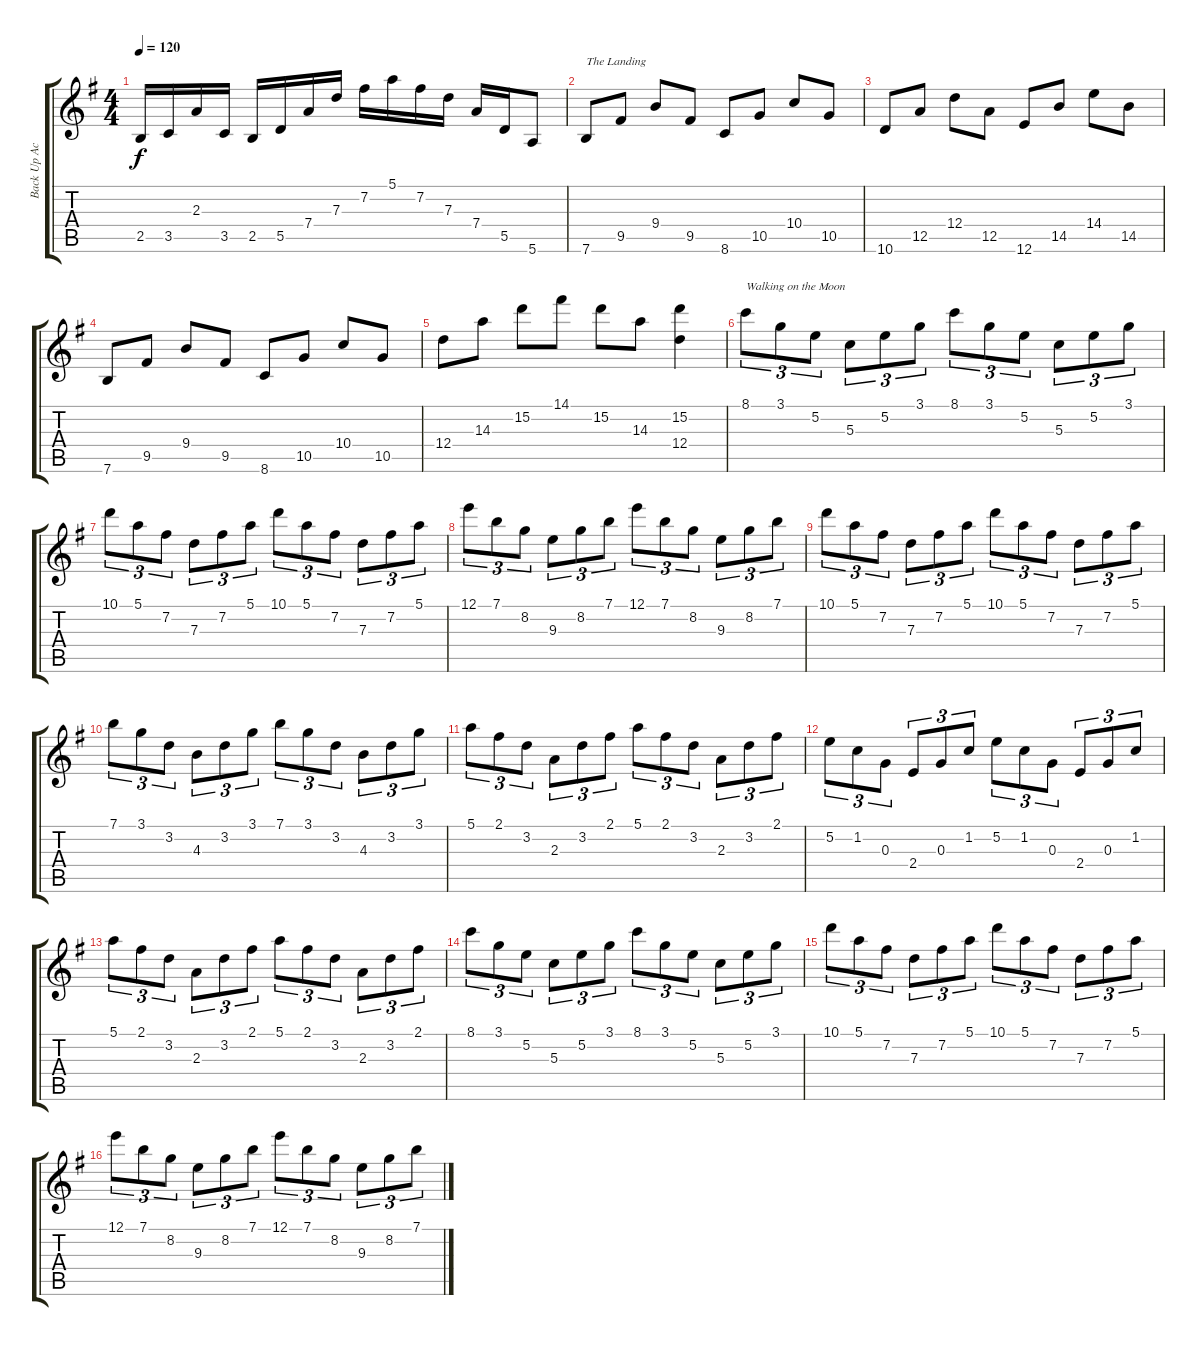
\track ("Back Up Acoustic" "Back Up Ac") {instrument acousticguitarsteel}
\staff {score tabs}
\tuning (E4 B3 G3 D3 A2 E2) {hide}
\ts (4 4)
\tempo 120
\clef g2
\ks g
2.5.16{dy f} 3.5.16 2.3.16 3.5.16 2.5.16 5.5.16 7.4.16 7.3.16 7.2.16 5.1.16 7.2.16 7.3.16 7.4.16 5.5.16 5.6.8 |
7.6.8{txt "The Landing"} 9.5.8 9.4.8 9.5.8 8.6.8 10.5.8 10.4.8 10.5.8 |
10.6.8 12.5.8 12.4.8 12.5.8 12.6.8 14.5.8 14.4.8 14.5.8 |
7.6.8 9.5.8 9.4.8 9.5.8 8.6.8 10.5.8 10.4.8 10.5.8 |
12.4.8 14.3.8 15.2.8 14.1.8 15.2.8 14.3.8 (15.2 12.4).4 |
8.1.8{tu (3 2) txt "Walking on the Moon"} 3.1.8{tu (3 2)} 5.2.8{tu (3 2)} 5.3.8{tu (3 2)} 5.2.8{tu (3 2)} 3.1.8{tu (3 2)} 8.1.8{tu (3 2)} 3.1.8{tu (3 2)} 5.2.8{tu (3 2)} 5.3.8{tu (3 2)} 5.2.8{tu (3 2)} 3.1.8{tu (3 2)} |
10.1.8{tu (3 2)} 5.1.8{tu (3 2)} 7.2.8{tu (3 2)} 7.3.8{tu (3 2)} 7.2.8{tu (3 2)} 5.1.8{tu (3 2)} 10.1.8{tu (3 2)} 5.1.8{tu (3 2)} 7.2.8{tu (3 2)} 7.3.8{tu (3 2)} 7.2.8{tu (3 2)} 5.1.8{tu (3 2)} |
12.1.8{tu (3 2)} 7.1.8{tu (3 2)} 8.2.8{tu (3 2)} 9.3.8{tu (3 2)} 8.2.8{tu (3 2)} 7.1.8{tu (3 2)} 12.1.8{tu (3 2)} 7.1.8{tu (3 2)} 8.2.8{tu (3 2)} 9.3.8{tu (3 2)} 8.2.8{tu (3 2)} 7.1.8{tu (3 2)} |
10.1.8{tu (3 2)} 5.1.8{tu (3 2)} 7.2.8{tu (3 2)} 7.3.8{tu (3 2)} 7.2.8{tu (3 2)} 5.1.8{tu (3 2)} 10.1.8{tu (3 2)} 5.1.8{tu (3 2)} 7.2.8{tu (3 2)} 7.3.8{tu (3 2)} 7.2.8{tu (3 2)} 5.1.8{tu (3 2)} |
7.1.8{tu (3 2)} 3.1.8{tu (3 2)} 3.2.8{tu (3 2)} 4.3.8{tu (3 2)} 3.2.8{tu (3 2)} 3.1.8{tu (3 2)} 7.1.8{tu (3 2)} 3.1.8{tu (3 2)} 3.2.8{tu (3 2)} 4.3.8{tu (3 2)} 3.2.8{tu (3 2)} 3.1.8{tu (3 2)} |
5.1.8{tu (3 2)} 2.1.8{tu (3 2)} 3.2.8{tu (3 2)} 2.3.8{tu (3 2)} 3.2.8{tu (3 2)} 2.1.8{tu (3 2)} 5.1.8{tu (3 2)} 2.1.8{tu (3 2)} 3.2.8{tu (3 2)} 2.3.8{tu (3 2)} 3.2.8{tu (3 2)} 2.1.8{tu (3 2)} |
5.2.8{tu (3 2)} 1.2.8{tu (3 2)} 0.3.8{tu (3 2)} 2.4.8{tu (3 2)} 0.3.8{tu (3 2)} 1.2.8{tu (3 2)} 5.2.8{tu (3 2)} 1.2.8{tu (3 2)} 0.3.8{tu (3 2)} 2.4.8{tu (3 2)} 0.3.8{tu (3 2)} 1.2.8{tu (3 2)} |
5.1.8{tu (3 2)} 2.1.8{tu (3 2)} 3.2.8{tu (3 2)} 2.3.8{tu (3 2)} 3.2.8{tu (3 2)} 2.1.8{tu (3 2)} 5.1.8{tu (3 2)} 2.1.8{tu (3 2)} 3.2.8{tu (3 2)} 2.3.8{tu (3 2)} 3.2.8{tu (3 2)} 2.1.8{tu (3 2)} |
8.1.8{tu (3 2)} 3.1.8{tu (3 2)} 5.2.8{tu (3 2)} 5.3.8{tu (3 2)} 5.2.8{tu (3 2)} 3.1.8{tu (3 2)} 8.1.8{tu (3 2)} 3.1.8{tu (3 2)} 5.2.8{tu (3 2)} 5.3.8{tu (3 2)} 5.2.8{tu (3 2)} 3.1.8{tu (3 2)} |
10.1.8{tu (3 2)} 5.1.8{tu (3 2)} 7.2.8{tu (3 2)} 7.3.8{tu (3 2)} 7.2.8{tu (3 2)} 5.1.8{tu (3 2)} 10.1.8{tu (3 2)} 5.1.8{tu (3 2)} 7.2.8{tu (3 2)} 7.3.8{tu (3 2)} 7.2.8{tu (3 2)} 5.1.8{tu (3 2)} |
12.1.8{tu (3 2)} 7.1.8{tu (3 2)} 8.2.8{tu (3 2)} 9.3.8{tu (3 2)} 8.2.8{tu (3 2)} 7.1.8{tu (3 2)} 12.1.8{tu (3 2)} 7.1.8{tu (3 2)} 8.2.8{tu (3 2)} 9.3.8{tu (3 2)} 8.2.8{tu (3 2)} 7.1.8{tu (3 2)}
